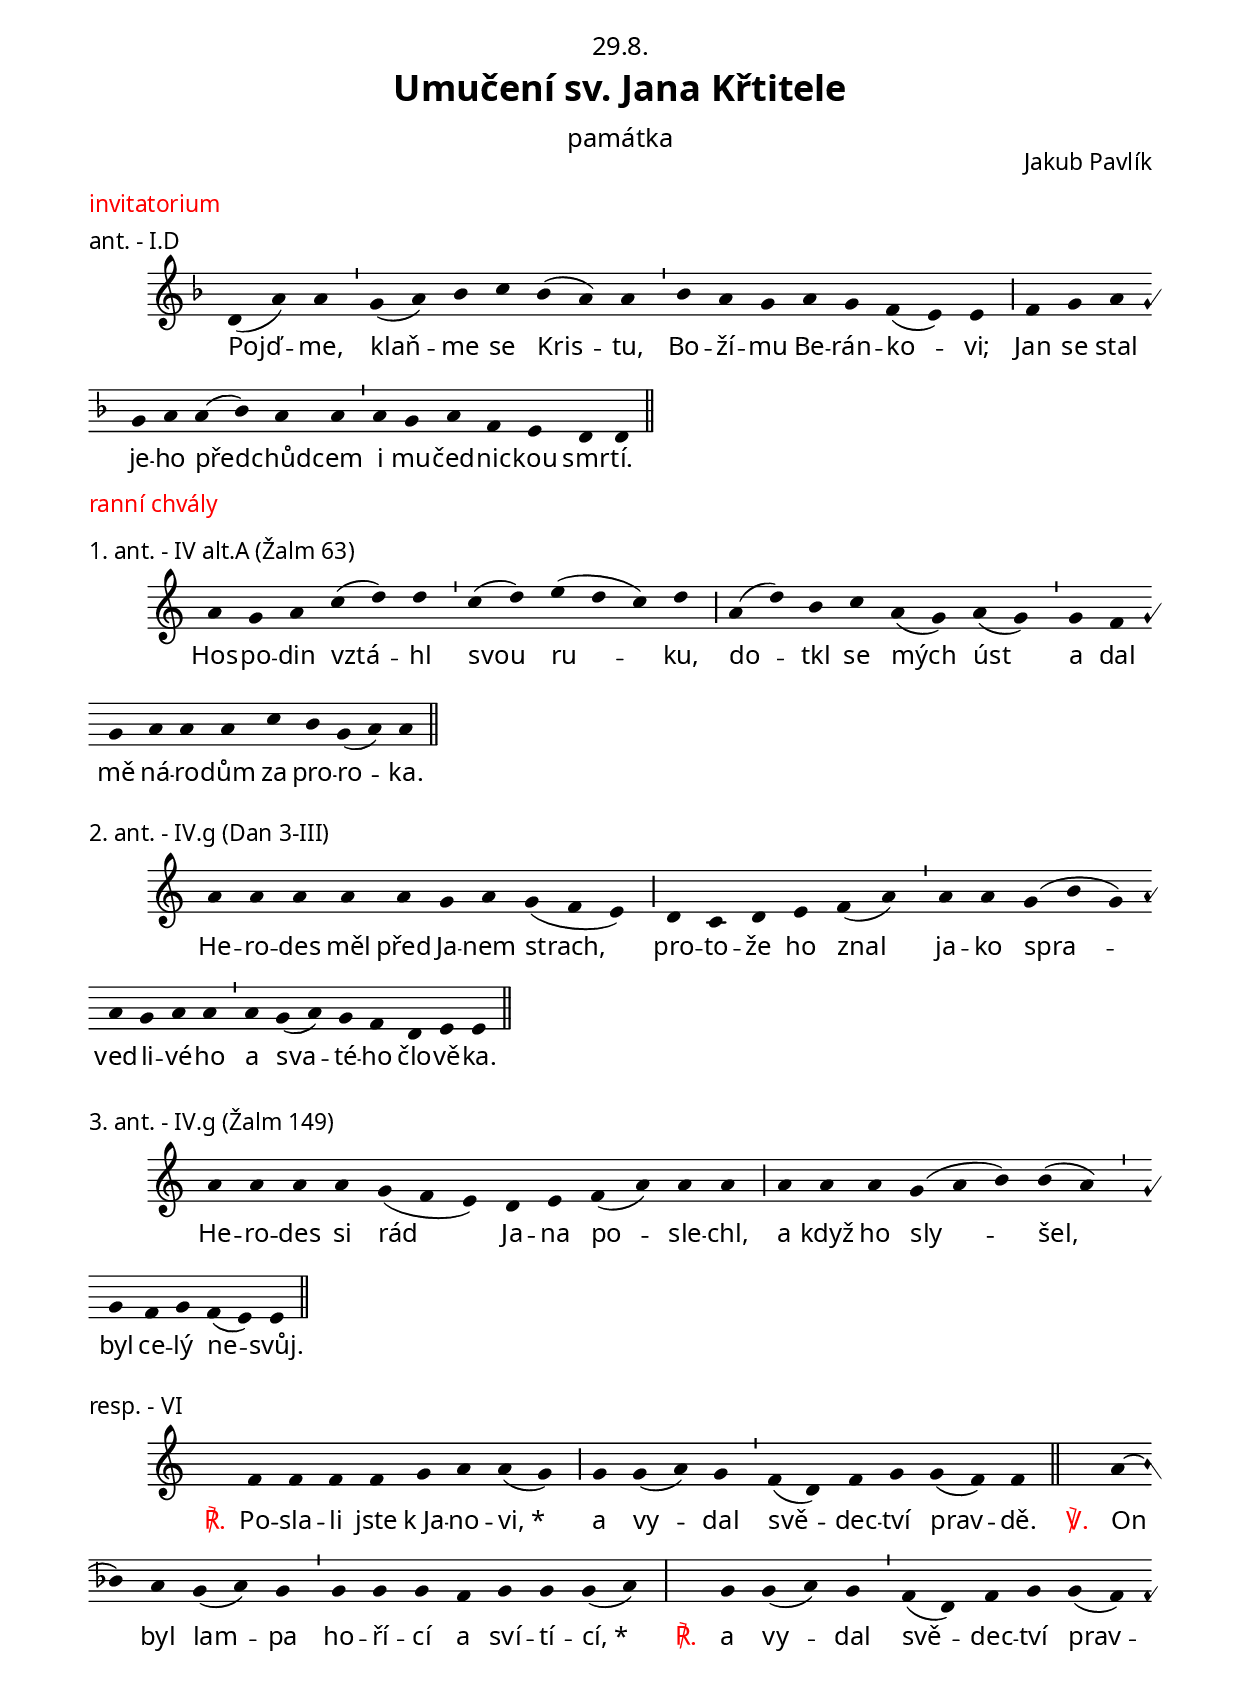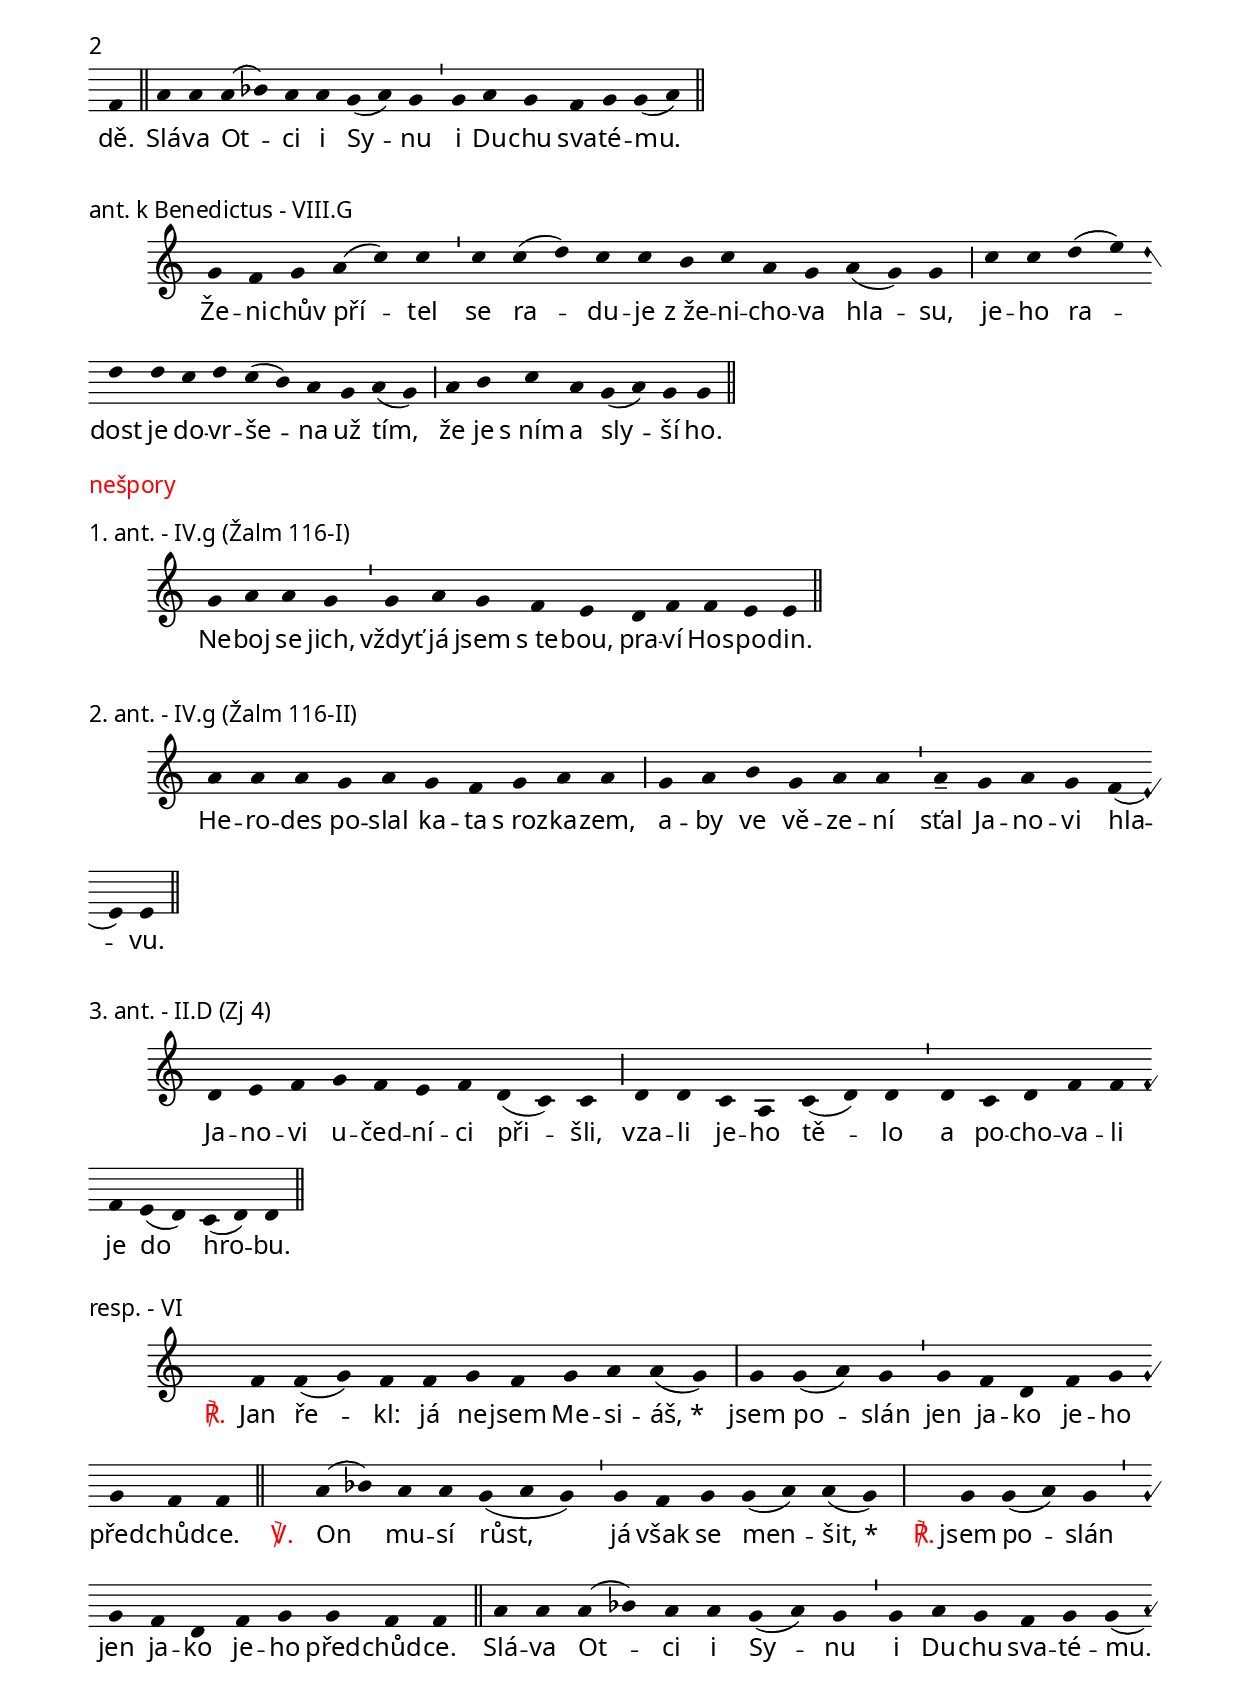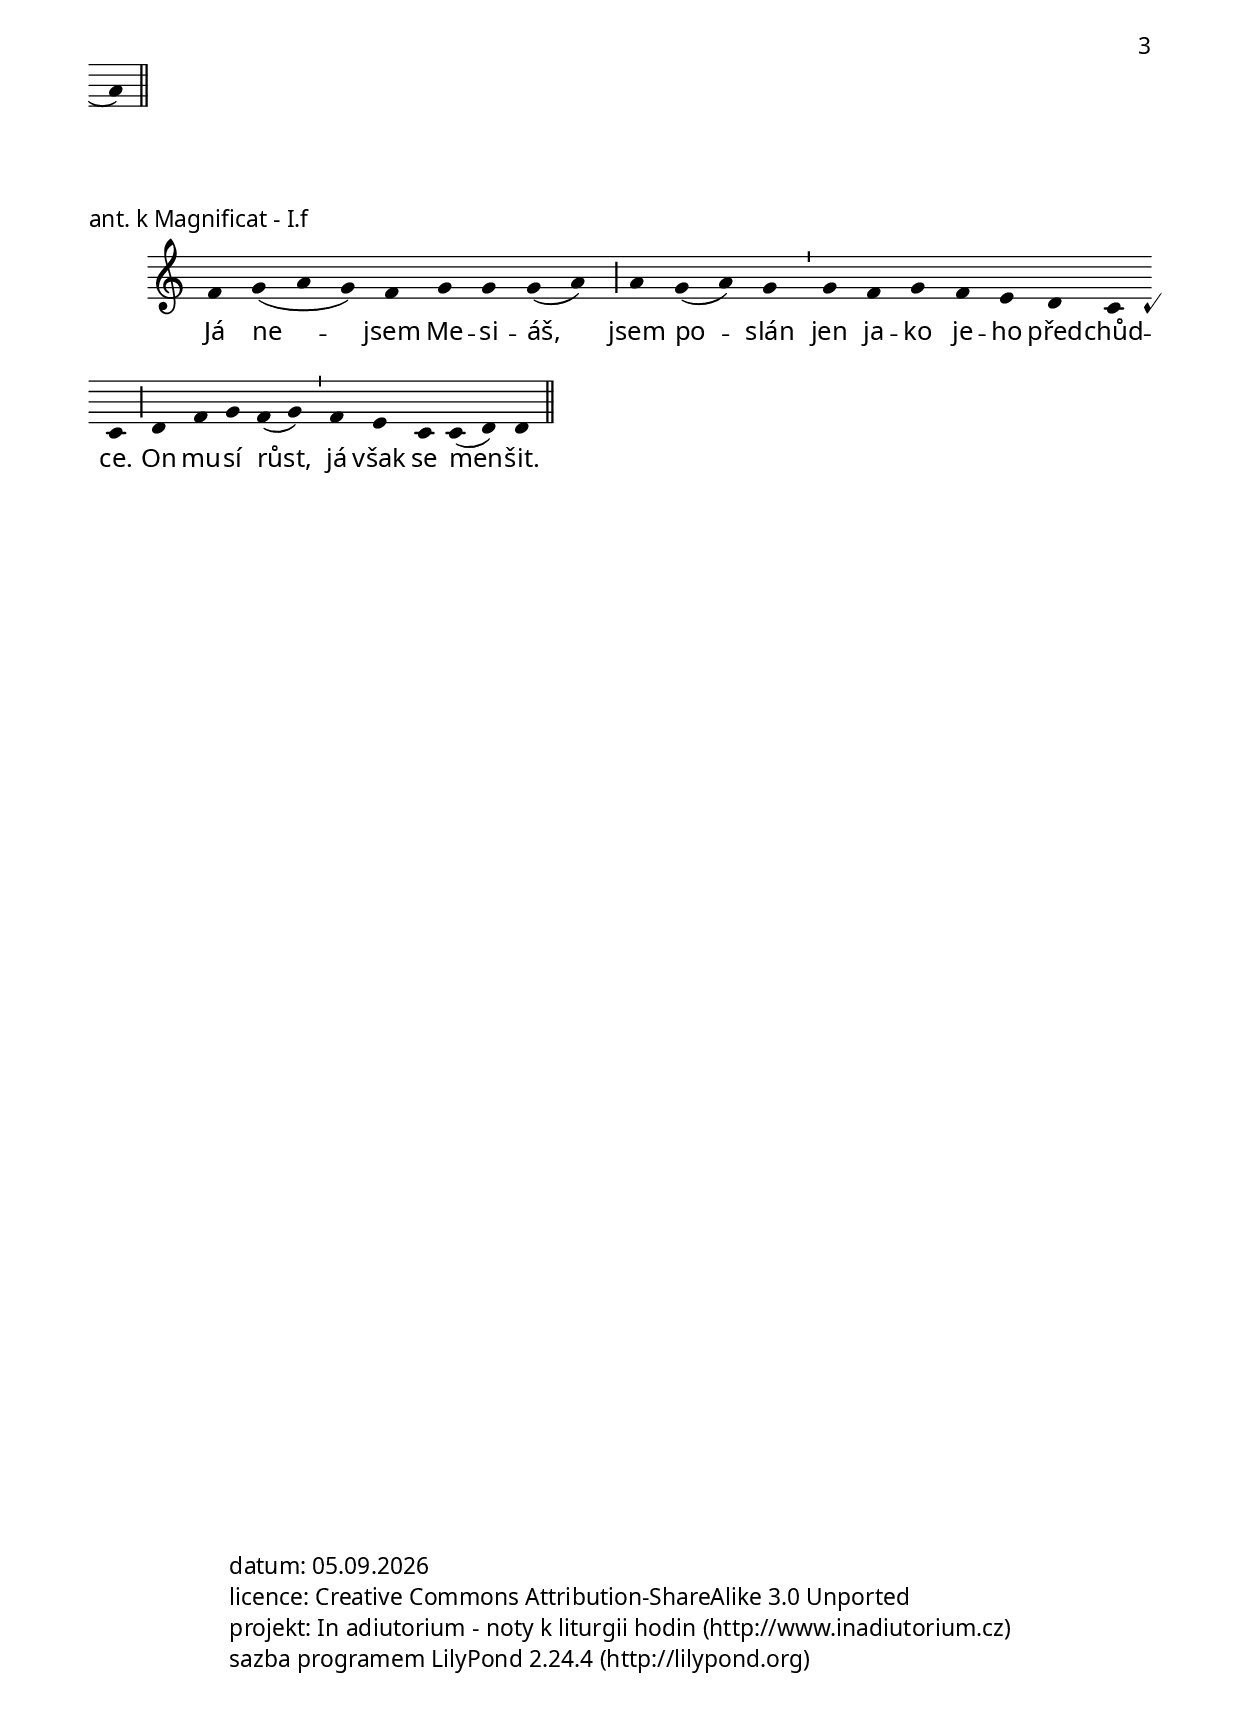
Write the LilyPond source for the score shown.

\version "2.15.40"

\include "../spolecne.ly"
\include "../dilyresponsorii.ly"

\header {
  title = \markup\titleSvatek
            "Umučení sv. Jana Křtitele"
            památka
            29.8.
  composer = "Jakub Pavlík"
}

\markup {\nadpisHodinka {"invitatorium"}}

\score {
  \relative c' {
    \choralniRezim
    \key f \major
    d4( a') a \barMin g( a) bes c bes( a) a \barMin
    bes a g a g f( e) e \barMaior
    f g a g a a( bes) a a \barMin
    a g a f e d d \barFinalis
  }
  \addlyrics {
    Pojď -- me, klaň -- me se Kris -- tu,
    Bo -- ží -- mu Be -- rán -- ko -- vi;
    Jan se stal je -- ho před -- chůd -- cem
    i mu -- čed -- nic -- kou smr -- tí.
  }
  \header {
    quid = "ant."
    modus = "I"
    differentia = "D"
    psalmus = ""
    id = "invit"
    fial = "sanktoral/0624narozenikrtitele.ly#invit?zacatek"
    piece = \markup {\sestavTitulekBezZalmu}
  }
}

\markup {\nadpisHodinka {"ranní chvály"}}

\score {
  \relative c'' {
    \choralniRezim
    a4 g a c( d) d \barMin
    c( d) e( d c) d \barMaior
    a( d) b c a( g) a( g) \barMin
    g f g a a a c b g( a) a \barFinalis
  }
  \addlyrics {
    Hos -- po -- din vztá -- hl
    svou ru -- ku,
    do -- tkl se mých úst
    a dal mě ná -- ro -- dům za pro -- ro -- ka.
  }
  \header {
    quid = "1. ant."
    modus = "IV alt"
    differentia = "A"
    psalmus = "Žalm 63"
    id = "rch-a1"
    piece = \markup {\sestavTitulek}
  }
}

\score {
  \relative c'' {
    \choralniRezim
    a4 a a a a g a g( f e) \barMaior
    d c d e f( a) \barMin
    a a g( b g) a g a a \barMin a g( a) g f d e e \barFinalis
  }
  \addlyrics {
    He -- ro -- des měl před Ja -- nem strach,
    pro -- to -- že ho znal
    ja -- ko spra -- ved -- li -- vé -- ho a sva -- té -- ho člo -- vě -- ka.
  }
  \header {
    quid = "2. ant."
    modus = "IV"
    differentia = "g"
    psalmus = "Dan 3-III"
    id = "rch-a2"
    piece = \markup {\sestavTitulek}
  }
}

\score {
  \relative c'' {
    \choralniRezim
    a4 a a a g( f e) d e f( a) a a \barMaior
    a a a g( a b) b( a) \barMin g f g f( e) e \barFinalis
  }
  \addlyrics {
    He -- ro -- des si rád Ja -- na po -- sle -- chl,
    a když ho sly -- šel, byl ce -- lý ne -- svůj.
  }
  \header {
    quid = "3. ant."
    modus = "IV"
    differentia = "g"
    psalmus = "Žalm 149"
    id = "rch-a3"
    piece = \markup {\sestavTitulek}
  }
}

\score {
  \relative c' {
    \choralniRezim

    % R
    \neviditelna f
    f4 f f f g a a( g) \barMaior
    g g( a) g \barMin f( d) f g g( f) f \barFinalis
    % V
    \neviditelna a
    a( bes) a g( a) g \barMin g g g f g g g( a) \barMax
    % R
    \neviditelna a
    g g( a) g \barMin f( d) f g g( f) f \barFinalis
    % Slava
    \respVIdoxologie \barFinalis
  }
  \addlyrics {
    \Response Po -- sla -- li jste k_Ja -- no -- vi,_*
    a vy -- dal svě -- dec -- tví prav -- dě.
    \Verse On byl lam -- pa ho -- ří -- cí a sví -- tí -- cí,_*
    \Response a vy -- dal svě -- dec -- tví prav -- dě.
    \textRespDoxologie
  }
  \header {
    quid = "resp."
    modus = "VI"
    id = "rch-resp"
    piece = \markup {\sestavTitulekResp}
  }
}

\score {
  \relative c'' {
    \choralniRezim
    g4 f g a( c) c \barMin
    c c( d) c c b c a g a( g) g \barMaior
    c c d( e) d d c d c( b) a g a( g) \barMaior
    a b c a g( a) g g \barFinalis
  }
  \addlyrics {
    Že -- ni -- chův pří -- tel
    se ra -- du -- je z_že -- ni -- cho -- va hla -- su,
    je -- ho ra -- dost je do -- vr -- še -- na už tím,
    že je s_ním a sly -- ší ho.
  }
  \header {
    quid = "ant. k Benedictus"
    modus = "VIII"
    differentia = "G"
    psalmus = ""
    id = "rch-aben"
    piece = \markup {\sestavTitulekBezZalmu}
  }
}

\markup {\nadpisHodinka {"nešpory"}}

\score {
  \relative c'' {
    \choralniRezim
    g a a g \barMin
    g a g f e
    d f f e e \barFinalis
  }
  \addlyrics {
    Ne -- boj se jich,
    vždyť já jsem s_te -- bou,
    pra -- ví Hos -- po -- din.
  }
  \header {
    quid = "1. ant."
    modus = "IV"
    differentia = "g"
    psalmus = "Žalm 116-I"
    id = "ne-a1"
    piece = \markup {\sestavTitulek}
  }
}

\score {
  \relative c'' {
    \choralniRezim
    a4 a a g a g f g a a \barMaior
    g a b g a a \barMin
    a-- g a g f( e) e \barFinalis
  }
  \addlyrics {
    He -- ro -- des po -- slal ka -- ta s_roz -- ka -- zem,
    a -- by ve vě -- ze -- ní
    sťal Ja -- no -- vi hla -- vu.
  }
  \header {
    quid = "2. ant."
    modus = "IV"
    differentia = "g"
    psalmus = "Žalm 116-II"
    id = "ne-a2"
    piece = \markup {\sestavTitulek}
  }
}

\score {
  \relative c' {
    \choralniRezim
    d e f g f e f d( c) c \barMaior
    d d c a c( d) d \barMin
    d c d f f f e( d) c( d) d \barFinalis
  }
  \addlyrics {
    Ja -- no -- vi u -- čed -- ní -- ci při -- šli,
    vza -- li je -- ho tě -- lo
    a po -- cho -- va -- li je do hro -- bu.
  }
  \header {
    quid = "3. ant."
    modus = "II"
    differentia = "D"
    psalmus = "Zj 4"
    id = "ne-a3"
    piece = \markup {\sestavTitulek}
  }
}

\score {
  \relative c' {
    \choralniRezim

    % R
    \neviditelna f
    f4 f( g) f f g f g a a( g) \barMax
    g g( a) g \barMin g f d f g g f f \barFinalis
    % V
    \neviditelna a
    a( bes) a a g( a g) \barMin g f g g( a) a( g) \barMax
    % R
    \neviditelna a
    g g( a) g \barMin g f d f g g f f \barFinalis
    % Slava
    \respVIdoxologie \barFinalis
  }
  \addlyrics {
    \Response Jan ře -- kl: já ne -- jsem Me -- si -- áš,_*
    jsem po -- slán jen ja -- ko je -- ho před -- chůd -- ce.
    \Verse On mu -- sí růst, já však se men -- šit,_*
    \Response jsem po -- slán jen ja -- ko je -- ho před -- chůd -- ce.
    \textRespDoxologie
  }
  \header {
    quid = "resp."
    modus = "VI"
    id = "ne-resp"
    piece = \markup {\sestavTitulekResp}
  }
}

\score {
  \relative c' {
    \choralniRezim
    f4 g( a g) f g g g( a) \barMaior
    a g( a) g \barMin
    g f g f e d c c \barMaior
    d f g f( g) \barMin
    f e c c( d) d \barFinalis
  }
  \addlyrics {
    Já ne -- jsem Me -- si -- áš,
    jsem po -- slán
    jen ja -- ko je -- ho před -- chůd -- ce.
    On mu -- sí růst, já však se men -- šit.
  }
  \header {
    quid = "ant. k Magnificat"
    modus = "I"
    differentia = "f"
    psalmus = ""
    id = "ne-amag"
    piece = \markup {\sestavTitulekBezZalmu}
  }
}